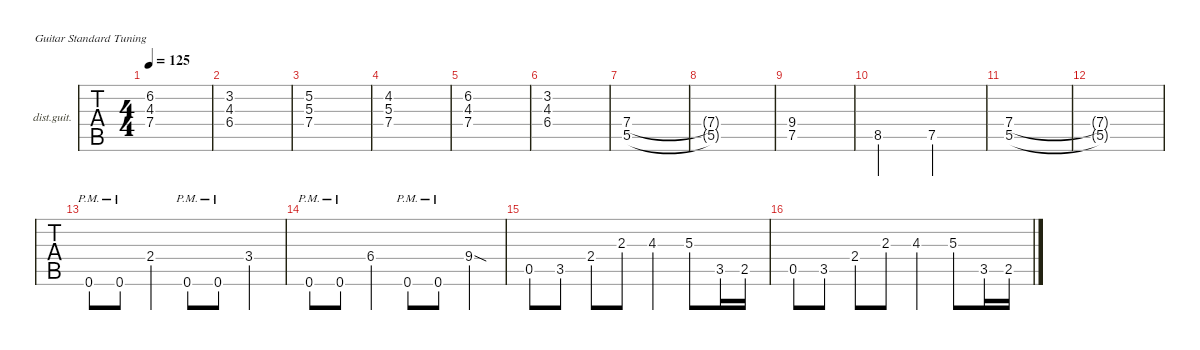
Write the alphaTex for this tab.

\hideDynamics
\bracketExtendMode nobrackets
\firstSystemTrackNameOrientation horizontal
\otherSystemsTrackNameOrientation horizontal
\track ("Distortion Guitar" "dist.guit.") {instrument distortionguitar}
\staff {tabs}
\tuning (E4 B3 G3 D3 A2 E2)
\ts (4 4)
\tempo 125
\clef g2
\ks aminor
(7.4 4.3 6.2).1{dy mf} |
(6.4{acc #} 4.3 3.2).1 |
(7.4 5.3 5.2).1 |
(7.4 5.3 4.2{acc #}).1 |
(7.4 4.3 6.2).1 |
(6.4{acc #} 4.3 3.2).1 |
(5.5 7.4).1 |
(5.5{t} 7.4{t}).1 |
(7.5 9.4).1 |
8.5.2 7.5.2 |
(5.5 7.4).1 |
(5.5{t} 7.4{t}).1 |
0.6{pm}.8 0.6{pm}.8 2.4.4 0.6{pm}.8 0.6{pm}.8 3.4.4 |
0.6{pm}.8 0.6{pm}.8 6.4{acc #}.4 0.6{pm}.8 0.6{pm}.8 9.4{sod}.4 |
0.5.8 3.5{acc #}.8 2.4.8 2.3.8 4.3.4 5.3.8 3.5.16 2.5.16 |
0.5.8 3.5{acc #}.8 2.4.8 2.3.8 4.3.4 5.3.8 3.5.16 2.5.16
